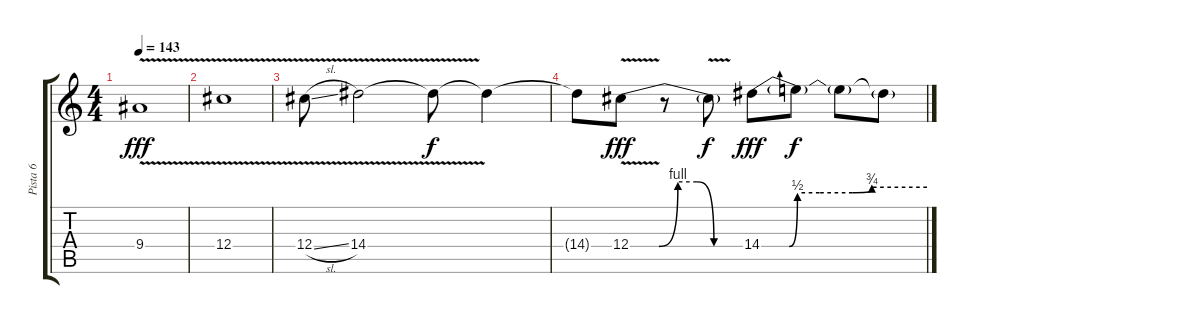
\track ("Pista 6" "Pista 6") {instrument overdrivenguitar}
\staff {score tabs}
\tuning (Eb4 Bb3 Gb3 Db3 Ab2 Eb2) {hide}
\ts (4 4)
\tempo 143
\clef g2
\ks c
9.4{v}.1{dy fff} |
12.4{v}.1 |
12.4{v sl}.8 14.4{v}.2 14.4{t}.8{dy f} 14.4{t}.4 |
14.4{t}.8 12.4{be (custom 0 0 15 0 25 4 35 4 44 0 60 0) v}.8{dy fff} r.8 12.4{t}.8{dy f} 14.4{be (custom 0 0 5 0 10 0 13 2 21 2 33 2 40 3 60 3)}.8{dy fff} 14.4{t}.8{dy f} 14.4{t}.8 14.4{t}.8
